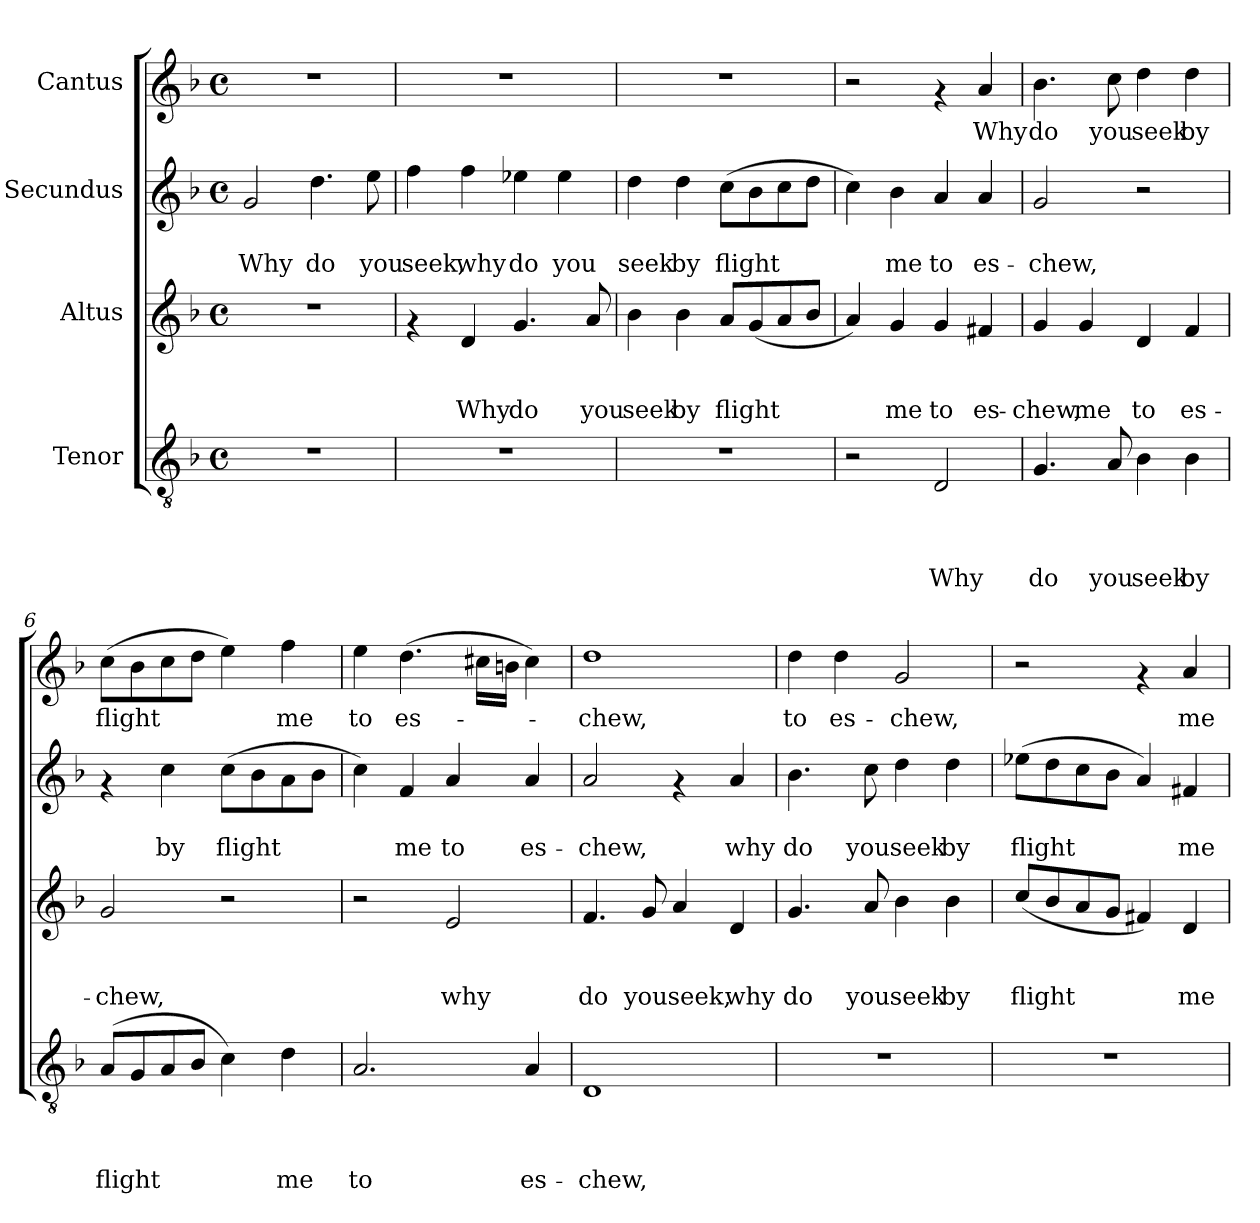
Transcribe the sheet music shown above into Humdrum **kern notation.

**kern	**text	**text	**text	**text	**kern	**text	**text	**text	**kern	**text	**text	**kern	**text
*part4	*part4	*part4	*part4	*part4	*part3	*part3	*part3	*part3	*part2	*part2	*part2	*part1	*part1
*staff4	*staff4	*staff4	*staff4	*staff4	*staff3	*staff3	*staff3	*staff3	*staff2	*staff2	*staff2	*staff1	*staff1
*I"Tenor	*	*	*	*	*I"Altus	*	*	*	*I"Secundus	*	*	*I"Cantus	*
*clefGv2	*	*	*	*	*clefG2	*	*	*	*clefG2	*	*	*clefG2	*
*k[b-]	*	*	*	*	*k[b-]	*	*	*	*k[b-]	*	*	*k[b-]	*
*F:	*	*	*	*	*F:	*	*	*	*F:	*	*	*F:	*
*M4/4	*	*	*	*	*M4/4	*	*	*	*M4/4	*	*	*M4/4	*
*met(c)	*	*	*	*	*met(c)	*	*	*	*met(c)	*	*	*met(c)	*
=1	=1	=1	=1	=1	=1	=1	=1	=1	=1	=1	=1	=1	=1
!	!	!	!	!	!	!	!	!	!	!	!LO:LY:b	!	!
1r	.	.	.	.	1r	.	.	.	2g/	.	Why	1r	.
!	!	!	!	!	!	!	!	!	!	!	!LO:LY:b	!	!
.	.	.	.	.	.	.	.	.	4.dd\	.	do	.	.
!	!	!	!	!	!	!	!	!	!	!	!LO:LY:b	!	!
.	.	.	.	.	.	.	.	.	8ee\	.	you	.	.
=2	=2	=2	=2	=2	=2	=2	=2	=2	=2	=2	=2	=2	=2
!	!	!	!	!	!	!	!	!	!	!	!LO:LY:b	!	!
1r	.	.	.	.	4rf	.	.	.	4ff\	.	seek,	1r	.
!	!	!	!	!	!	!	!	!LO:LY:b	!	!	!LO:LY:b	!	!
.	.	.	.	.	4d/	.	.	Why	4ff\	.	why	.	.
!	!	!	!	!	!	!	!	!LO:LY:b	!	!	!LO:LY:b	!	!
.	.	.	.	.	4.g/	.	.	do	4ee-X\	.	do	.	.
!	!	!	!	!	!	!	!	!	!	!	!LO:LY:b	!	!
.	.	.	.	.	.	.	.	.	4ee-\	.	you	.	.
!	!	!	!	!	!	!	!	!LO:LY:b	!	!	!	!	!
.	.	.	.	.	8a/	.	.	you	.	.	.	.	.
=3	=3	=3	=3	=3	=3	=3	=3	=3	=3	=3	=3	=3	=3
!	!	!	!	!	!	!	!	!LO:LY:b	!	!	!LO:LY:b	!	!
1r	.	.	.	.	4b-\	.	.	seek	4dd\	.	seek	1r	.
!	!	!	!	!	!	!	!	!LO:LY:b	!	!	!LO:LY:b	!	!
.	.	.	.	.	4b-\	.	.	by	4dd\	.	by	.	.
!	!	!	!	!	!	!	!	!LO:LY:b	!	!	!LO:LY:b	!	!
.	.	.	.	.	8a/L	.	.	flight	(>8cc\L	.	flight	.	.
.	.	.	.	.	(<8g/	.	.	.	8b-\	.	.	.	.
.	.	.	.	.	8a/	.	.	.	8cc\	.	.	.	.
.	.	.	.	.	8b-/J	.	.	.	8dd\J	.	.	.	.
=4	=4	=4	=4	=4	=4	=4	=4	=4	=4	=4	=4	=4	=4
2r	.	.	.	.	4a/)	.	.	.	4cc\)	.	.	2r	.
!	!	!	!	!	!	!	!	!LO:LY:b	!	!	!LO:LY:b	!	!
.	.	.	.	.	4g/	.	.	me	4b-\	.	me	.	.
!	!	!	!	!LO:LY:b	!	!	!	!LO:LY:b	!	!	!LO:LY:b	!	!
2D/	.	.	.	Why	4g/	.	.	to	4a/	.	to	4rf	.
!	!	!	!	!	!	!	!	!LO:LY:b	!	!	!LO:LY:b	!	!LO:LY:b
.	.	.	.	.	4f#X/	.	.	es-	4a/	.	es-	4a/	Why
=5	=5	=5	=5	=5	=5	=5	=5	=5	=5	=5	=5	=5	=5
!	!	!	!	!LO:LY:b	!	!	!	!LO:LY:b	!	!	!LO:LY:b	!	!LO:LY:b
4.G/	.	.	.	do	4g/	.	.	-chew,	2g/	.	-chew,	4.b-\	do
!	!	!	!	!	!	!	!	!LO:LY:b	!	!	!	!	!
.	.	.	.	.	4g/	.	.	me	.	.	.	.	.
!	!	!	!	!LO:LY:b	!	!	!	!	!	!	!	!	!LO:LY:b
8A/	.	.	.	you	.	.	.	.	.	.	.	8cc\	you
!	!	!	!	!LO:LY:b	!	!	!	!LO:LY:b	!	!	!	!	!LO:LY:b
4B-\	.	.	.	seek	4d/	.	.	to	2r	.	.	4dd\	seek
!	!	!	!	!LO:LY:b	!	!	!	!LO:LY:b	!	!	!	!	!LO:LY:b
4B-\	.	.	.	by	4f/	.	.	es-	.	.	.	4dd\	by
!!LO:LB:g=z
=6	=6	=6	=6	=6	=6	=6	=6	=6	=6	=6	=6	=6	=6
!	!	!	!	!LO:LY:b	!	!	!	!LO:LY:b	!	!	!	!	!LO:LY:b
(<8A/L	.	.	.	flight	2g/	.	.	-chew,	4rf	.	.	(>8cc\L	flight
8G/	.	.	.	.	.	.	.	.	.	.	.	8b-\	.
!	!	!	!	!	!	!	!	!	!	!	!LO:LY:b	!	!
8A/	.	.	.	.	.	.	.	.	4cc\	.	by	8cc\	.
8B-/J	.	.	.	.	.	.	.	.	.	.	.	8dd\J	.
!	!	!	!	!	!	!	!	!	!	!	!LO:LY:b	!	!
4c\)	.	.	.	.	2r	.	.	.	(>8cc\L	.	flight	4ee\)	.
.	.	.	.	.	.	.	.	.	8b-\	.	.	.	.
!	!	!	!	!LO:LY:b	!	!	!	!	!	!	!	!	!LO:LY:b
4d\	.	.	.	me	.	.	.	.	8a\	.	.	4ff\	me
.	.	.	.	.	.	.	.	.	8b-\J	.	.	.	.
=7	=7	=7	=7	=7	=7	=7	=7	=7	=7	=7	=7	=7	=7
!	!	!	!	!LO:LY:b	!	!	!	!	!	!	!	!	!LO:LY:b
2.A/	.	.	.	to	2r	.	.	.	4cc\)	.	.	4ee\	to
!	!	!	!	!	!	!	!	!	!	!	!LO:LY:b	!	!LO:LY:b
.	.	.	.	.	.	.	.	.	4f/	.	me	(>4.dd\	es-
!	!	!	!	!	!	!	!	!LO:LY:b	!	!	!LO:LY:b	!	!
.	.	.	.	.	2e/	.	.	why	4a/	.	to	.	.
.	.	.	.	.	.	.	.	.	.	.	.	16cc#X\LL	.
.	.	.	.	.	.	.	.	.	.	.	.	16bn\JJ	.
!	!	!	!	!LO:LY:b	!	!	!	!	!	!	!LO:LY:b	!	!
4A/	.	.	.	es-	.	.	.	.	4a/	.	es-	4cc#\)	.
=8	=8	=8	=8	=8	=8	=8	=8	=8	=8	=8	=8	=8	=8
!	!	!	!	!LO:LY:b	!	!	!	!LO:LY:b	!	!	!LO:LY:b	!	!LO:LY:b
1D	.	.	.	-chew,	4.f/	.	.	do	2a/	.	-chew,	1dd	-chew,
!	!	!	!	!	!	!	!	!LO:LY:b	!	!	!	!	!
.	.	.	.	.	8g/	.	.	you	.	.	.	.	.
!	!	!	!	!	!	!	!	!LO:LY:b	!	!	!	!	!
.	.	.	.	.	4a/	.	.	seek,	4rf	.	.	.	.
!	!	!	!	!	!	!	!	!LO:LY:b	!	!	!LO:LY:b	!	!
.	.	.	.	.	4d/	.	.	why	4a/	.	why	.	.
=9	=9	=9	=9	=9	=9	=9	=9	=9	=9	=9	=9	=9	=9
!	!	!	!	!	!	!	!	!LO:LY:b	!	!	!LO:LY:b	!	!LO:LY:b
1r	.	.	.	.	4.g/	.	.	do	4.b-\	.	do	4dd\	to
!	!	!	!	!	!	!	!	!	!	!	!	!	!LO:LY:b
.	.	.	.	.	.	.	.	.	.	.	.	4dd\	es-
!	!	!	!	!	!	!	!	!LO:LY:b	!	!	!LO:LY:b	!	!
.	.	.	.	.	8a/	.	.	you	8cc\	.	you	.	.
!	!	!	!	!	!	!	!	!LO:LY:b	!	!	!LO:LY:b	!	!LO:LY:b
.	.	.	.	.	4b-\	.	.	seek	4dd\	.	seek	2g/	-chew,
!	!	!	!	!	!	!	!	!LO:LY:b	!	!	!LO:LY:b	!	!
.	.	.	.	.	4b-\	.	.	by	4dd\	.	by	.	.
=10	=10	=10	=10	=10	=10	=10	=10	=10	=10	=10	=10	=10	=10
!	!	!	!	!	!	!	!	!LO:LY:b	!	!	!LO:LY:b	!	!
1r	.	.	.	.	(<8cc/L	.	.	flight	(>8ee-X\L	.	flight	2r	.
.	.	.	.	.	8b-/	.	.	.	8dd\	.	.	.	.
.	.	.	.	.	8a/	.	.	.	8cc\	.	.	.	.
.	.	.	.	.	8g/J	.	.	.	8b-\J	.	.	.	.
.	.	.	.	.	4f#X/)	.	.	.	4a/)	.	.	4rf	.
!	!	!	!	!	!	!	!	!LO:LY:b	!	!	!LO:LY:b	!	!LO:LY:b
.	.	.	.	.	4d/	.	.	me	4f#X/	.	me	4a/	me
=	=	=	=	=	=	=	=	=	=	=	=	=	=
*-	*-	*-	*-	*-	*-	*-	*-	*-	*-	*-	*-	*-	*-
